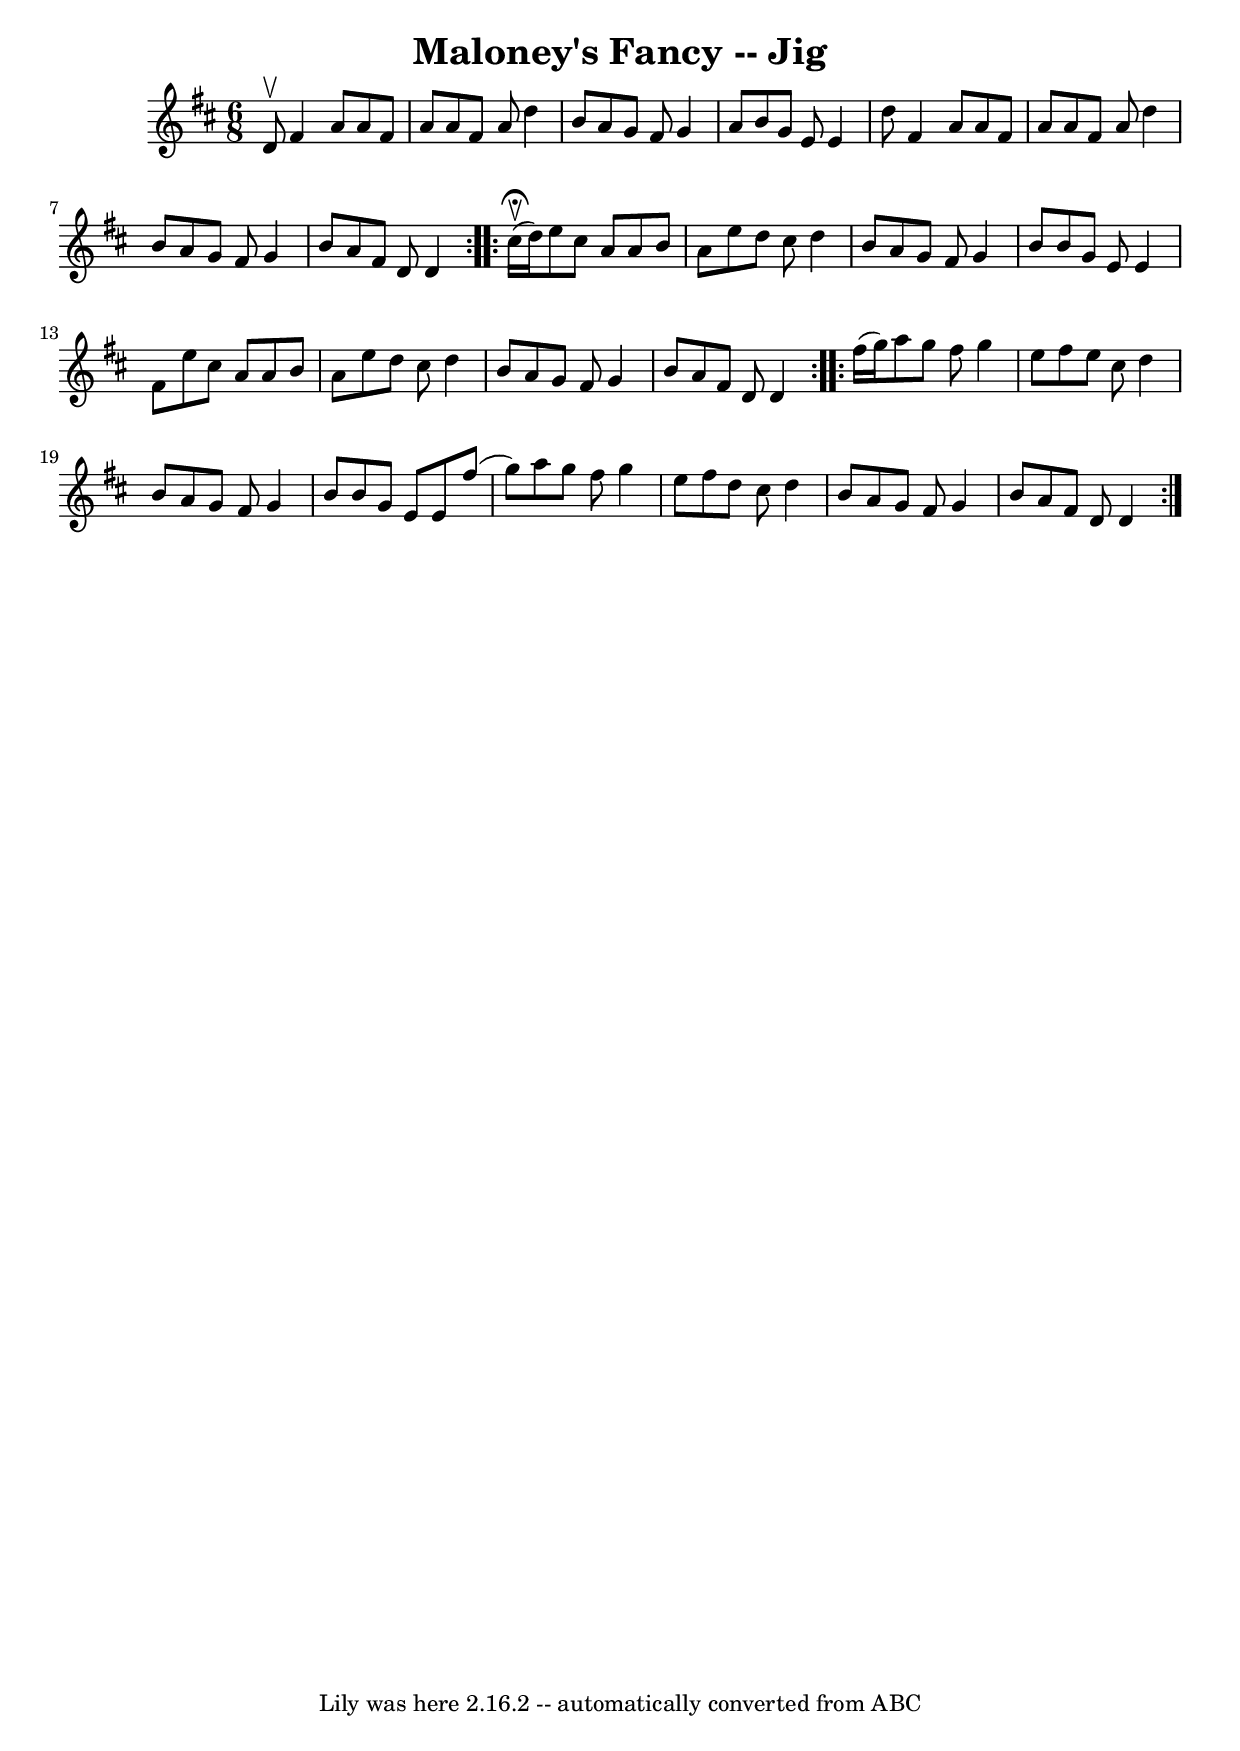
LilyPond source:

\version "2.7.40"
\include "Mammoth.ily"
\header {
	%% book = "Ryan's Mammoth Collection"
	crossRefNumber = "1"
	footnotes = "\\\\90 473"
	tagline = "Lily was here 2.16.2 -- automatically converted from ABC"
	title = "Maloney's Fancy -- Jig"
}
voicedefault =  {
\set Score.defaultBarType = "empty"

\repeat volta 2 {
\time 6/8 \key d \major d'8^\upbow |
 fis'4 a'8 a'8 fis'8 
 a'8    |
 a'8 fis'8 a'8 d''4 b'8    |
 a'8    
g'8 fis'8 g'4 a'8    |
 b'8 g'8 e'8 e'4 d''8    
|
 fis'4 a'8 a'8 fis'8 a'8    |
 a'8 fis'8    
a'8 d''4 b'8    |
 a'8 g'8 fis'8 g'4 b'8    |
  
 a'8 fis'8 d'8 d'4    }     \repeat volta 2 { cis''16 
^\fermata^\upbow(d''16) |
 e''8 cis''8 a'8 a'8 b'8  
 a'8    |
 e''8 d''8 cis''8 d''4 b'8    |
 a'8    
g'8 fis'8 g'4 b'8    |
 b'8 g'8 e'8 e'4 fis'8    
|
 e''8 cis''8 a'8 a'8 b'8 a'8    |
 e''8    
d''8 cis''8 d''4 b'8    |
 a'8 g'8 fis'8 g'4 b'8   
 |
 a'8 fis'8 d'8 d'4  }     \repeat volta 2 { fis''16 (
g''16) |
 a''8 g''8 fis''8 g''4 e''8    |
   
fis''8 e''8 cis''8 d''4 b'8    |
 a'8 g'8 fis'8    
g'4 b'8    |
 b'8 g'8 e'8 e'8 fis''8 (g''8)   
|
 a''8 g''8 fis''8 g''4 e''8    |
 fis''8    
d''8 cis''8 d''4 b'8    |
 a'8 g'8 fis'8 g'4 b'8   
 |
 a'8 fis'8 d'8 d'4      }   
}

\score{
    <<

	\context Staff="default"
	{
	    \voicedefault 
	}

    >>
	\layout {
	}
	\midi {}
}
